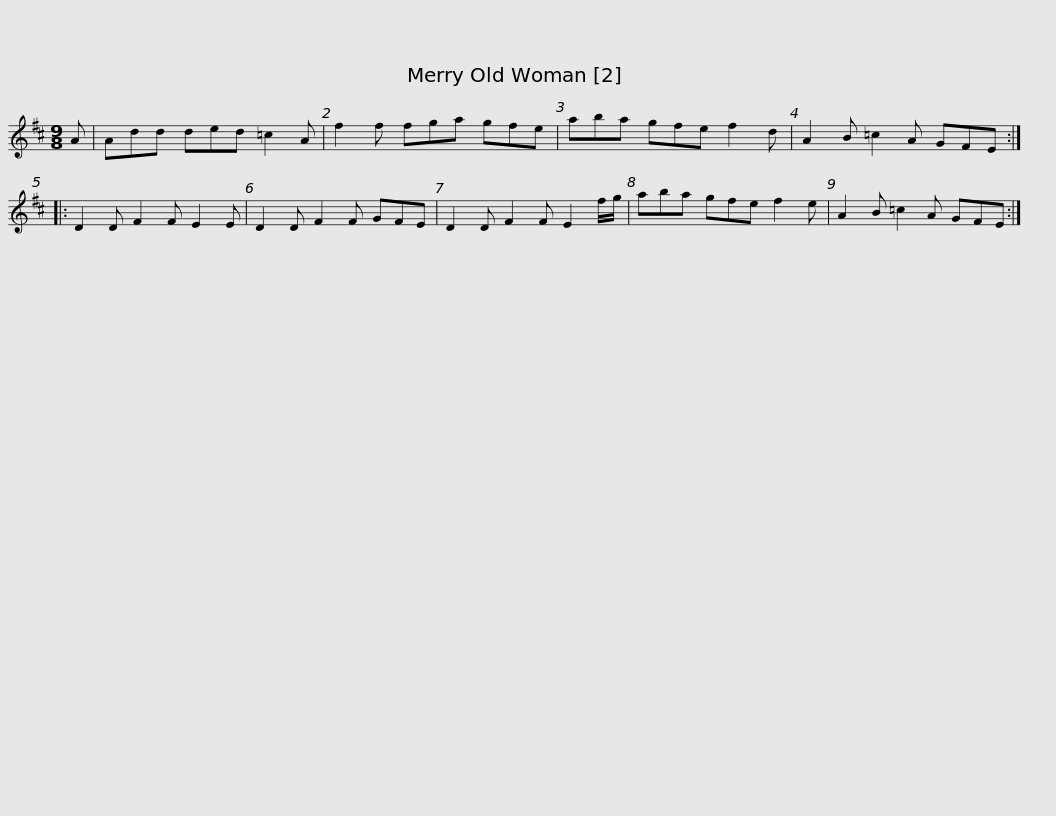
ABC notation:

X:1
L:1/8
M:9/8
I:linebreak $
K:D
V:1 treble
V:1
 A | Add ded =c2 A | f2 f fga gfe | aba gfe f2 d | A2 B =c2 A GFE ::$ %5
 D2 D F2 F E2 E | D2 D F2 F GFE | D2 D F2 F E2 f/g/ | aba gfe f2 e | A2 B =c2 A GFE :| %10
